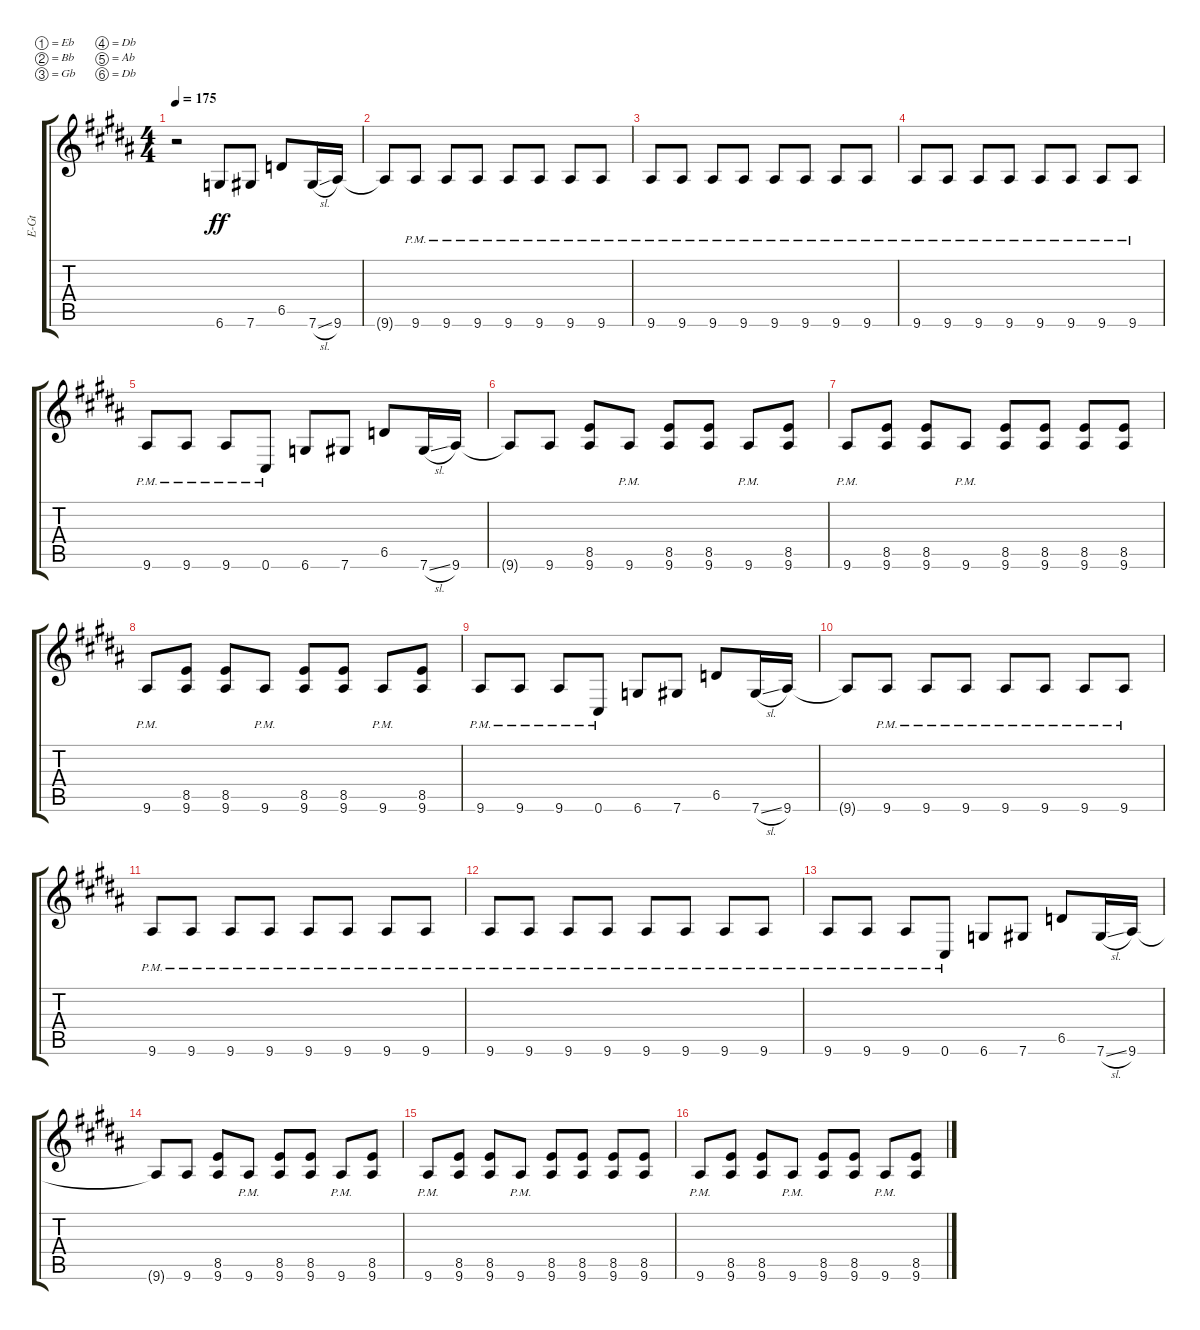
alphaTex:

\defaultSystemsLayout 4
\bracketExtendMode groupsimilarinstruments
\otherSystemsTrackNameOrientation horizontal
\track ("Electric Guitar (Drive)" "E-Gt") {instrument overdrivenguitar}
\staff {score tabs}
\tuning (Eb4 Bb3 Gb3 Db3 Ab2 Db2)
\ts (4 4)
\tempo 175
\clef g2
\ks b
r.2{dy ff instrument overdrivenguitar beam Down} 6.6{acc b}.8{beam Up} 7.6{acc forcenatural}.8{beam Up} 6.5{acc b}.8{beam Up} 7.6{sl acc forcenatural}.16{beam Up} 9.6{acc forcenatural}.16{beam Up} |
9.6{t acc forcenatural}.8{beam Up} 9.6{pm acc forcenatural}.8{beam Up} 9.6{pm acc forcenatural}.8{beam Up} 9.6{pm acc forcenatural}.8{beam Up} 9.6{pm acc forcenatural}.8{beam Up} 9.6{pm acc forcenatural}.8{beam Up} 9.6{pm acc forcenatural}.8{beam Up} 9.6{pm acc forcenatural}.8{beam Up} |
9.6{pm acc forcenatural}.8{beam Up} 9.6{pm acc forcenatural}.8{beam Up} 9.6{pm acc forcenatural}.8{beam Up} 9.6{pm acc forcenatural}.8{beam Up} 9.6{pm acc forcenatural}.8{beam Up} 9.6{pm acc forcenatural}.8{beam Up} 9.6{pm acc forcenatural}.8{beam Up} 9.6{pm acc forcenatural}.8{beam Up} |
9.6{pm acc forcenatural}.8{beam Up} 9.6{pm acc forcenatural}.8{beam Up} 9.6{pm acc forcenatural}.8{beam Up} 9.6{pm acc forcenatural}.8{beam Up} 9.6{pm acc forcenatural}.8{beam Up} 9.6{pm acc forcenatural}.8{beam Up} 9.6{pm acc forcenatural}.8{beam Up} 9.6{pm acc forcenatural}.8{beam Up} |
9.6{pm acc forcenatural}.8{beam Up} 9.6{pm acc forcenatural}.8{beam Up} 9.6{pm acc forcenatural}.8{beam Up} 0.6{pm acc forcenatural}.8{beam Up} 6.6{acc b}.8{beam Up} 7.6{acc forcenatural}.8{beam Up} 6.5{acc b}.8{beam Up} 7.6{sl acc forcenatural}.16{beam Up} 9.6{acc forcenatural}.16{beam Up} |
9.6{t acc forcenatural}.8{beam Up} 9.6{acc forcenatural}.8{beam Up} (9.6{acc forcenatural} 8.5{acc forcenatural}).8{beam Up} 9.6{pm acc forcenatural}.8{beam Up} (9.6{acc forcenatural} 8.5{acc forcenatural}).8{beam Up} (9.6{acc forcenatural} 8.5{acc forcenatural}).8{beam Up} 9.6{pm acc forcenatural}.8{beam Up} (9.6{acc forcenatural} 8.5{acc forcenatural}).8{beam Up} |
9.6{pm acc forcenatural}.8{beam Up} (9.6{acc forcenatural} 8.5{acc forcenatural}).8{beam Up} (9.6{acc forcenatural} 8.5{acc forcenatural}).8{beam Up} 9.6{pm acc forcenatural}.8{beam Up} (9.6{acc forcenatural} 8.5{acc forcenatural}).8{beam Up} (9.6{acc forcenatural} 8.5{acc forcenatural}).8{beam Up} (9.6{acc forcenatural} 8.5{acc forcenatural}).8{beam Up} (9.6{acc forcenatural} 8.5{acc forcenatural}).8{beam Up} |
9.6{pm acc forcenatural}.8{beam Up} (9.6{acc forcenatural} 8.5{acc forcenatural}).8{beam Up} (9.6{acc forcenatural} 8.5{acc forcenatural}).8{beam Up} 9.6{pm acc forcenatural}.8{beam Up} (9.6{acc forcenatural} 8.5{acc forcenatural}).8{beam Up} (9.6{acc forcenatural} 8.5{acc forcenatural}).8{beam Up} 9.6{pm acc forcenatural}.8{beam Up} (9.6{acc forcenatural} 8.5{acc forcenatural}).8{beam Up} |
9.6{pm acc forcenatural}.8{beam Up} 9.6{pm acc forcenatural}.8{beam Up} 9.6{pm acc forcenatural}.8{beam Up} 0.6{pm acc forcenatural}.8{beam Up} 6.6{acc b}.8{beam Up} 7.6{acc forcenatural}.8{beam Up} 6.5{acc b}.8{beam Up} 7.6{sl acc forcenatural}.16{beam Up} 9.6{acc forcenatural}.16{beam Up} |
9.6{t acc forcenatural}.8{beam Up} 9.6{pm acc forcenatural}.8{beam Up} 9.6{pm acc forcenatural}.8{beam Up} 9.6{pm acc forcenatural}.8{beam Up} 9.6{pm acc forcenatural}.8{beam Up} 9.6{pm acc forcenatural}.8{beam Up} 9.6{pm acc forcenatural}.8{beam Up} 9.6{pm acc forcenatural}.8{beam Up} |
9.6{pm acc forcenatural}.8{beam Up} 9.6{pm acc forcenatural}.8{beam Up} 9.6{pm acc forcenatural}.8{beam Up} 9.6{pm acc forcenatural}.8{beam Up} 9.6{pm acc forcenatural}.8{beam Up} 9.6{pm acc forcenatural}.8{beam Up} 9.6{pm acc forcenatural}.8{beam Up} 9.6{pm acc forcenatural}.8{beam Up} |
9.6{pm acc forcenatural}.8{beam Up} 9.6{pm acc forcenatural}.8{beam Up} 9.6{pm acc forcenatural}.8{beam Up} 9.6{pm acc forcenatural}.8{beam Up} 9.6{pm acc forcenatural}.8{beam Up} 9.6{pm acc forcenatural}.8{beam Up} 9.6{pm acc forcenatural}.8{beam Up} 9.6{pm acc forcenatural}.8{beam Up} |
9.6{pm acc forcenatural}.8{beam Up} 9.6{pm acc forcenatural}.8{beam Up} 9.6{pm acc forcenatural}.8{beam Up} 0.6{pm acc forcenatural}.8{beam Up} 6.6{acc b}.8{beam Up} 7.6{acc forcenatural}.8{beam Up} 6.5{acc b}.8{beam Up} 7.6{sl acc forcenatural}.16{beam Up} 9.6{acc forcenatural}.16{beam Up} |
9.6{t acc forcenatural}.8{beam Up} 9.6{acc forcenatural}.8{beam Up} (9.6{acc forcenatural} 8.5{acc forcenatural}).8{beam Up} 9.6{pm acc forcenatural}.8{beam Up} (9.6{acc forcenatural} 8.5{acc forcenatural}).8{beam Up} (9.6{acc forcenatural} 8.5{acc forcenatural}).8{beam Up} 9.6{pm acc forcenatural}.8{beam Up} (9.6{acc forcenatural} 8.5{acc forcenatural}).8{beam Up} |
9.6{pm acc forcenatural}.8{beam Up} (9.6{acc forcenatural} 8.5{acc forcenatural}).8{beam Up} (9.6{acc forcenatural} 8.5{acc forcenatural}).8{beam Up} 9.6{pm acc forcenatural}.8{beam Up} (9.6{acc forcenatural} 8.5{acc forcenatural}).8{beam Up} (9.6{acc forcenatural} 8.5{acc forcenatural}).8{beam Up} (9.6{acc forcenatural} 8.5{acc forcenatural}).8{beam Up} (9.6{acc forcenatural} 8.5{acc forcenatural}).8{beam Up} |
9.6{pm acc forcenatural}.8{beam Up} (9.6{acc forcenatural} 8.5{acc forcenatural}).8{beam Up} (9.6{acc forcenatural} 8.5{acc forcenatural}).8{beam Up} 9.6{pm acc forcenatural}.8{beam Up} (9.6{acc forcenatural} 8.5{acc forcenatural}).8{beam Up} (9.6{acc forcenatural} 8.5{acc forcenatural}).8{beam Up} 9.6{pm acc forcenatural}.8{beam Up} (9.6{acc forcenatural} 8.5{acc forcenatural}).8{beam Up}
